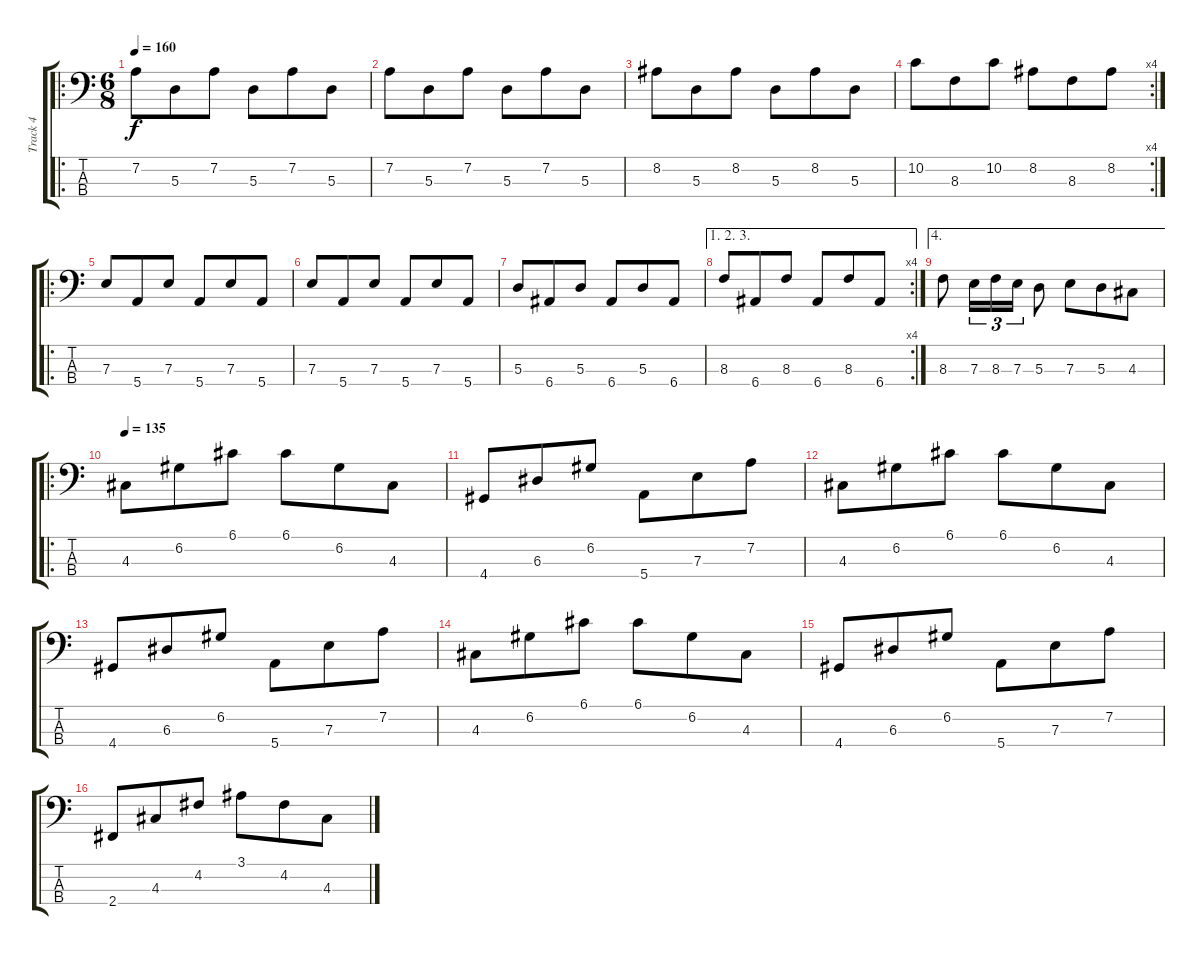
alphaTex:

\track ("Track 4" "Track 4") {instrument electricbassfinger}
\staff {score tabs}
\tuning (G2 D2 A1 E1) {hide}
\ro
\ts (6 8)
\tempo 160
\clef f4
\ks c
7.2.8{dy f instrument electricbassfinger} 5.3.8 7.2.8 5.3.8 7.2.8 5.3.8 |
7.2.8 5.3.8 7.2.8 5.3.8 7.2.8 5.3.8 |
8.2.8 5.3.8 8.2.8 5.3.8 8.2.8 5.3.8 |
\rc 4
10.2.8 8.3.8 10.2.8 8.2.8 8.3.8 8.2.8 |
\ro
7.3.8 5.4.8 7.3.8 5.4.8 7.3.8 5.4.8 |
7.3.8 5.4.8 7.3.8 5.4.8 7.3.8 5.4.8 |
5.3.8 6.4.8 5.3.8 6.4.8 5.3.8 6.4.8 |
\ae (1 2 3)
\rc 4
8.3.8 6.4.8 8.3.8 6.4.8 8.3.8 6.4.8 |
\ae 4
8.3.8 7.3.16{tu (3 2)} 8.3.16{tu (3 2)} 7.3.16{tu (3 2)} 5.3.8 7.3.8 5.3.8 4.3.8 |
\ro
\tempo 135
4.3.8 6.2.8 6.1.8 6.1.8 6.2.8 4.3.8 |
4.4.8 6.3.8 6.2.8 5.4.8 7.3.8 7.2.8 |
4.3.8 6.2.8 6.1.8 6.1.8 6.2.8 4.3.8 |
4.4.8 6.3.8 6.2.8 5.4.8 7.3.8 7.2.8 |
4.3.8 6.2.8 6.1.8 6.1.8 6.2.8 4.3.8 |
4.4.8 6.3.8 6.2.8 5.4.8 7.3.8 7.2.8 |
2.4.8 4.3.8 4.2.8 3.1.8 4.2.8 4.3.8
